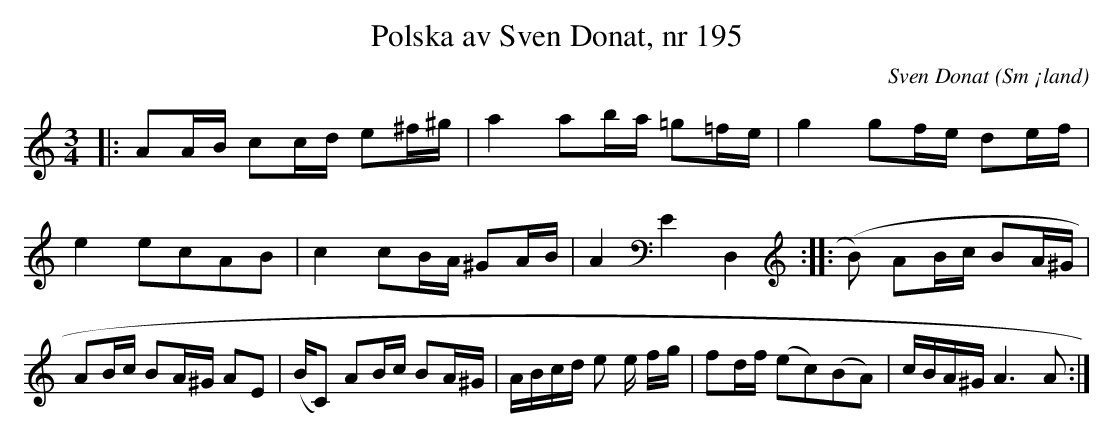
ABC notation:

X:1
T:Polska av Sven Donat, nr 195
T:
C:Sven Donat
O:Sm ¡land
M:3/4
L:1/16
K:Am
|:A2AB c2cd e2^f^g | a4 a2ba =g2=fe | g4 g2fe d2ef |e4 e2c2A2B2 | c4 c2BA ^G2AB | A4 E4 D,4 :| |: (B2) A2Bc B2A^G | A2Bc B2A^G A2E2 | (BC2) A2Bc B2A^G | ABcd e2 e fg 2 | f2df (e2c2)(B2A2) | cBA^G A6 A2 :|
